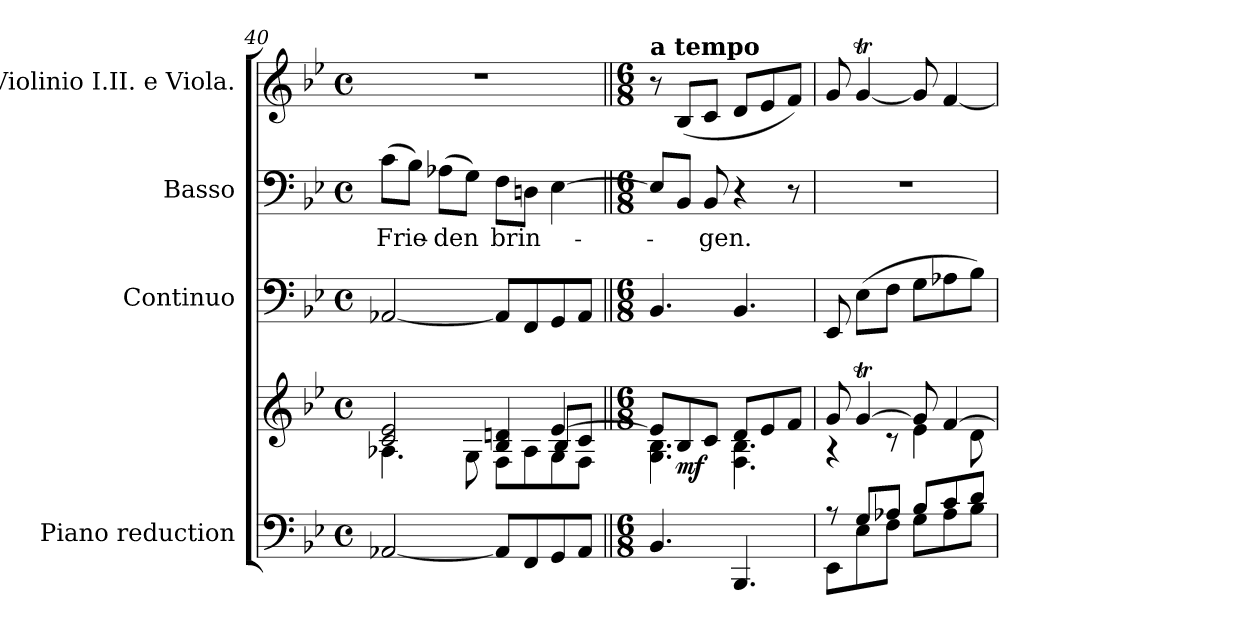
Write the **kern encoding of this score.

**kern	**kern	**dynam	**kern	**dynam	**kern	**text	**kern	**dynam
*part4	*part4	*part4	*part3	*part3	*part2	*part2	*part1	*part1
*staff5	*staff4	*staff4/5	*staff3	*staff3	*staff2	*staff2	*staff1	*staff1
*I"Piano reduction	*	*	*I"Continuo	*	*I"Basso	*	*I"Violinio I.II. e Viola.	*
*I'Pno	*	*	*	*	*	*	*	*
*clefF4	*clefG2	*	*clefF4	*	*clefF4	*	*clefG2	*
*k[b-e-]	*k[b-e-]	*	*k[b-e-]	*	*k[b-e-]	*	*k[b-e-]	*
*M4/4	*M4/4	*	*M4/4	*	*M4/4	*	*M4/4	*
*met(c)	*met(c)	*	*met(c)	*	*met(c)	*	*met(c)	*
=40	=40	=40	=40	=40	=40	=40	=40	=40
*	*^	*	*	*	*	*	*	*
*	*	*^	*	*	*	*	*	*	*
!	!	!	!	!	!	!	!	!LO:LY:b	!	!
[2AA-X/	2c/ 2e-/	4.A-X\	2ryy	.	[2AA-X/	.	(8c\L	Frie-	1r	.
.	.	.	.	.	.	.	8B-\J)	.	.	.
!	!	!	!	!	!	!	!	!LO:LY:b	!	!
.	.	.	.	.	.	.	(8A-X\L	-den	.	.
.	.	8G\	.	.	.	.	8G\J)	.	.	.
!	!	!	!	!	!	!	!	!LO:LY:b	!	!
8AA-/L]	4B-/ 4dn/	8F\L	4ryy	.	8AA-/L]	.	8F\L	brin-	.	.
8FF/	.	8A-\	.	.	8FF/	.	8Dn\J	.	.	.
8GG/	[4e-/	8G\	8B-/L	.	8GG/	.	[4E-\	.	.	.
8AA-/J	.	8F\J	8c/J	.	8AA-/J	.	.	.	.	.
*	*v	*v	*v	*	*	*	*	*	*	*
=41||	=41||	=41||	=41||	=41||	=41||	=41||	=41||	=41||
*M6/8	*M6/8	*	*M6/8	*	*M6/8	*	*M6/8	*
*	*^	*	*	*	*	*	*	*
*	*	*^	*	*	*	*	*	*	*
!	!	!	!	!	!	!	!	!	!LO:TX:a:B:t=a tempo	!
*	*	*v	*v	*	*	*	*	*	*	*
4.BB-/	8e-/L]	4.G\ 4.B-\	.	4.BB-/	.	8E-/L]	.	8r	.
!	!	!	!LO:DY:b	!	!	!	!	!	!LO:DY:b
!	!	!	!	!	!	!	!	!	!LO:DY:n=1:b
!	!	!	!	!	!	!	!	!	!LO:DY:n=2:b
.	8B-/	.	mf	.	.	8BB-/J	.	(8B-/L	other-dynamics f other-dynamics
!	!	!	!	!	!	!	!LO:LY:b	!	!
.	8c/J	.	.	.	.	8BB-/	gen.	8c/J	.
4.BBB-/	8d/L	4.F\ 4.B-\	.	4.BB-/	.	4r	.	8d/L	.
.	8e-/	.	.	.	.	.	.	8e-/	.
.	8f/J	.	.	.	.	8r	.	8f/J)	.
=42	=42	=42	=42	=42	=42	=42	=42	=42	=42
*^	*	*	*	*	*	*	*	*	*
8r	8EE-\L	8g/	4r	.	8EE-/	.	2.r	.	8g/	.
!	!	!	!	!	!	!LO:DY:a	!	!	!	!
!	!	!	!	!	!	!LO:DY:n=1:a	!	!	!	!
!	!	!	!	!	!	!LO:DY:n=2:a	!	!	!	!
8G/L	8E-\	[4gT/	.	.	(8E-\L	other-dynamics f other-dynamics	.	.	[4gT/	.
8A-X/J	8F\J	.	8r	.	8F\J	.	.	.	.	.
8B-/L	8G\L	8g/]	4e-\	.	8G\L	.	.	.	8g/]	.
8c/	8A-\	[4f/	.	.	8A-X\	.	.	.	[4f/	.
8d/J	8B-\J	.	8d\	.	8B-\J)	.	.	.	.	.
*v	*v	*	*	*	*	*	*	*	*	*
*	*v	*v	*	*	*	*	*	*	*
=	=	=	=	=	=	=	=	=
*-	*-	*-	*-	*-	*-	*-	*-	*-
